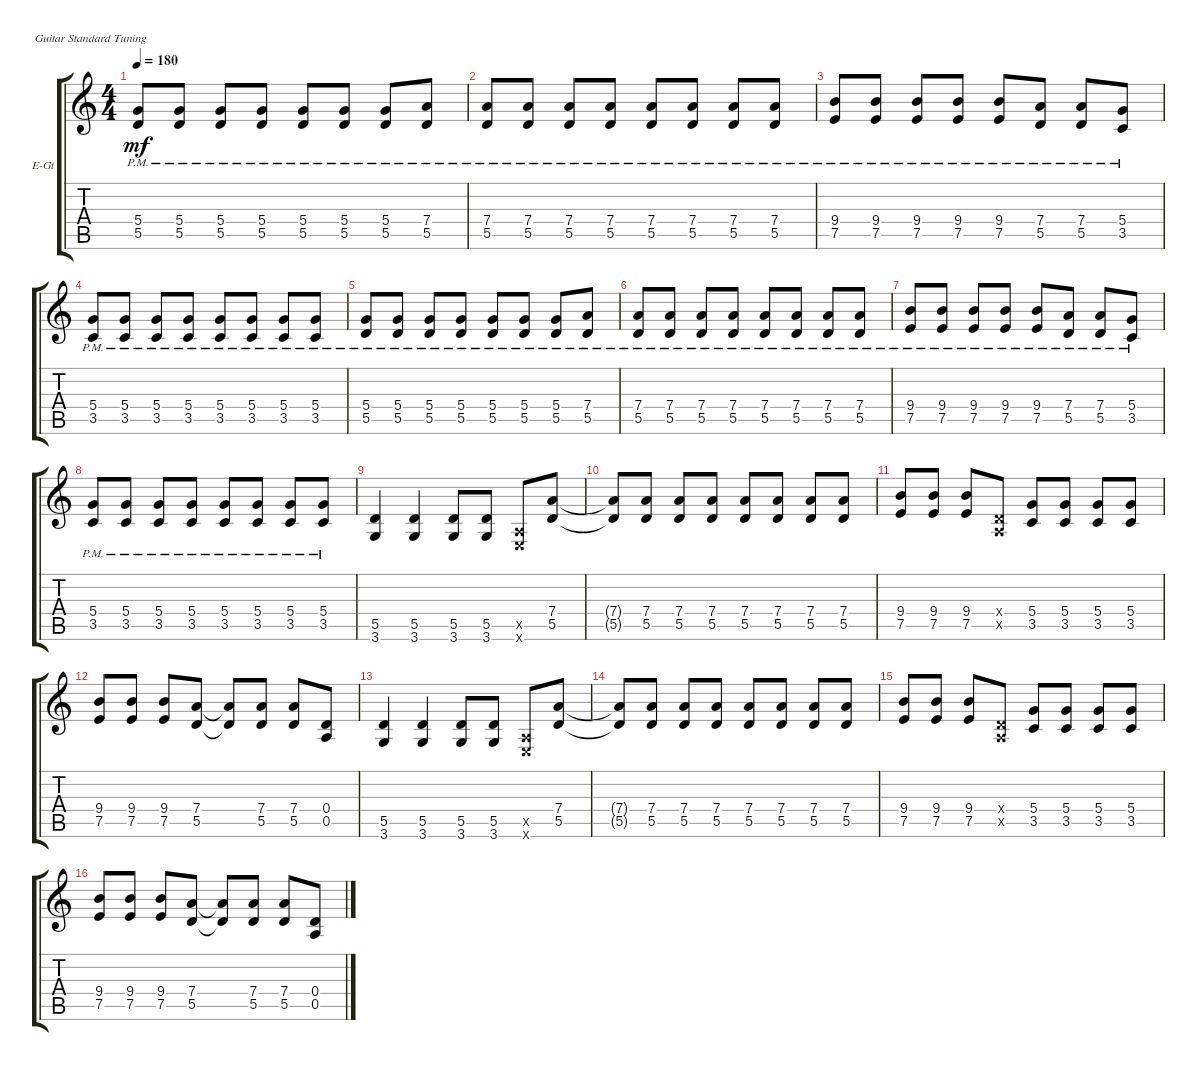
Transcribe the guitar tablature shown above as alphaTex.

\defaultSystemsLayout 4
\bracketExtendMode groupsimilarinstruments
\firstSystemTrackNameOrientation horizontal
\otherSystemsTrackNameOrientation horizontal
\track ("Electric Guitar" "E-Gt") {multiBarRest instrument electricguitarclean}
\staff {score tabs}
\tuning (E4 B3 G3 D3 A2 E2)
\ts (4 4)
\tempo 180
\clef g2
\ks c
(5.5{pm} 5.4{pm}).8{dy mf} (5.5{pm} 5.4{pm}).8 (5.5{pm} 5.4{pm}).8 (5.5{pm} 5.4{pm}).8 (5.5{pm} 5.4{pm}).8 (5.5{pm} 5.4{pm}).8 (5.5{pm} 5.4{pm}).8 (5.5{pm} 7.4{pm}).8 |
(5.5{pm} 7.4{pm}).8 (5.5{pm} 7.4{pm}).8 (5.5{pm} 7.4{pm}).8 (5.5{pm} 7.4{pm}).8 (5.5{pm} 7.4{pm}).8 (5.5{pm} 7.4{pm}).8 (5.5{pm} 7.4{pm}).8 (5.5{pm} 7.4{pm}).8 |
(9.4{pm} 7.5{pm}).8 (9.4{pm} 7.5{pm}).8 (9.4{pm} 7.5{pm}).8 (9.4{pm} 7.5{pm}).8 (9.4{pm} 7.5{pm}).8 (7.4{pm} 5.5{pm}).8 (7.4{pm} 5.5{pm}).8 (5.4{pm} 3.5{pm}).8 |
(3.5{pm} 5.4{pm}).8 (3.5{pm} 5.4{pm}).8 (3.5{pm} 5.4{pm}).8 (3.5{pm} 5.4{pm}).8 (3.5{pm} 5.4{pm}).8 (3.5{pm} 5.4{pm}).8 (3.5{pm} 5.4{pm}).8 (3.5{pm} 5.4{pm}).8 |
(5.5{pm} 5.4{pm}).8 (5.5{pm} 5.4{pm}).8 (5.5{pm} 5.4{pm}).8 (5.5{pm} 5.4{pm}).8 (5.5{pm} 5.4{pm}).8 (5.5{pm} 5.4{pm}).8 (5.5{pm} 5.4{pm}).8 (5.5{pm} 7.4{pm}).8 |
(5.5{pm} 7.4{pm}).8 (5.5{pm} 7.4{pm}).8 (5.5{pm} 7.4{pm}).8 (5.5{pm} 7.4{pm}).8 (5.5{pm} 7.4{pm}).8 (5.5{pm} 7.4{pm}).8 (5.5{pm} 7.4{pm}).8 (5.5{pm} 7.4{pm}).8 |
(9.4{pm} 7.5{pm}).8 (9.4{pm} 7.5{pm}).8 (9.4{pm} 7.5{pm}).8 (9.4{pm} 7.5{pm}).8 (9.4{pm} 7.5{pm}).8 (7.4{pm} 5.5{pm}).8 (7.4{pm} 5.5{pm}).8 (5.4{pm} 3.5{pm}).8 |
(3.5{pm} 5.4{pm}).8 (3.5{pm} 5.4{pm}).8 (3.5{pm} 5.4{pm}).8 (3.5{pm} 5.4{pm}).8 (3.5{pm} 5.4{pm}).8 (3.5{pm} 5.4{pm}).8 (3.5{pm} 5.4{pm}).8 (3.5{pm} 5.4{pm}).8 |
(3.6 5.5).4 (3.6 5.5).4 (5.5 3.6).8 (5.5 3.6).8 (0.6{x} 0.5{x}).8 (5.5 7.4).8 |
(7.4{t} 5.5{t}).8 (5.5 7.4).8 (5.5 7.4).8 (5.5 7.4).8 (5.5 7.4).8 (5.5 7.4).8 (5.5 7.4).8 (5.5 7.4).8 |
(7.5 9.4).8 (7.5 9.4).8 (7.5 9.4).8 (0.4{x} 0.5{x}).8 (3.5 5.4).8 (3.5 5.4).8 (3.5 5.4).8 (3.5 5.4).8 |
(9.4 7.5).8 (9.4 7.5).8 (9.4 7.5).8 (5.5 7.4).8 (7.4{t} 5.5{t}).8 (5.5 7.4).8 (5.5 7.4).8 (0.4 0.5).8 |
(3.6 5.5).4 (3.6 5.5).4 (5.5 3.6).8 (5.5 3.6).8 (0.6{x} 0.5{x}).8 (5.5 7.4).8 |
(7.4{t} 5.5{t}).8 (5.5 7.4).8 (5.5 7.4).8 (5.5 7.4).8 (5.5 7.4).8 (5.5 7.4).8 (5.5 7.4).8 (5.5 7.4).8 |
(7.5 9.4).8 (7.5 9.4).8 (7.5 9.4).8 (0.4{x} 0.5{x}).8 (3.5 5.4).8 (3.5 5.4).8 (3.5 5.4).8 (3.5 5.4).8 |
(9.4 7.5).8 (9.4 7.5).8 (9.4 7.5).8 (5.5 7.4).8 (7.4{t} 5.5{t}).8 (5.5 7.4).8 (5.5 7.4).8 (0.4 0.5).8
